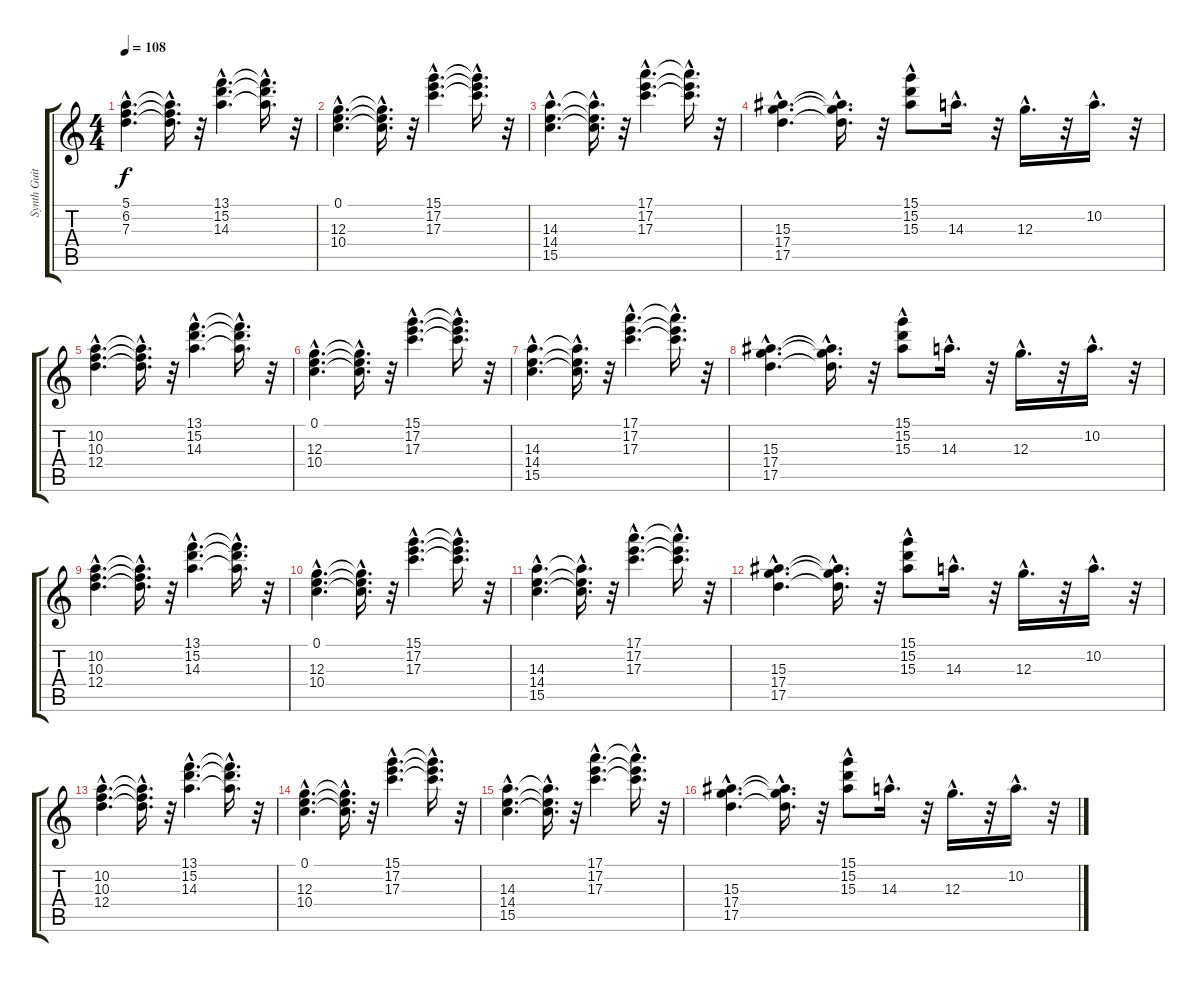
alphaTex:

\track ("Synth Guitar        " "Synth Guit") {instrument electricguitarjazz}
\staff {score tabs}
\tuning (E4 B3 G3 D3 A2 E2) {hide}
\ts (4 4)
\tempo 108
\clef g2
\ks c
(5.1{hac} 6.2{hac} 7.3{hac}).4{d dy f} (5.1{hac t} 6.2{hac t} 7.3{hac t}).16{d} r.32 (13.1{hac} 15.2{hac} 14.3{hac}).4{d} (13.1{hac t} 15.2{hac t} 14.3{hac t}).16{d} r.32 |
(0.1{hac} 12.3{hac} 10.4{hac}).4{d} (0.1{hac t} 12.3{hac t} 10.4{hac t}).16{d} r.32 (15.1{hac} 17.2{hac} 17.3{hac}).4{d} (15.1{hac t} 17.2{hac t} 17.3{hac t}).16{d} r.32 |
(14.3{hac} 14.4{hac} 15.5{hac}).4{d} (14.3{hac t} 14.4{hac t} 15.5{hac t}).16{d} r.32 (17.1{hac} 17.2{hac} 17.3{hac}).4{d} (17.1{hac t} 17.2{hac t} 17.3{hac t}).16{d} r.32 |
(15.3{hac} 17.4{hac} 17.5{hac}).4{d} (15.3{hac t} 17.4{hac t} 17.5{hac t}).16{d} r.32 (15.1{hac} 15.2{hac} 15.3{hac}).8 14.3{hac}.16{d} r.32 12.3{hac}.16{d} r.32 10.2{hac}.16{d} r.32 |
(10.2{hac} 10.3{hac} 12.4{hac}).4{d} (10.2{hac t} 10.3{hac t} 12.4{hac t}).16{d} r.32 (13.1{hac} 15.2{hac} 14.3{hac}).4{d} (13.1{hac t} 15.2{hac t} 14.3{hac t}).16{d} r.32 |
(0.1{hac} 12.3{hac} 10.4{hac}).4{d} (0.1{hac t} 12.3{hac t} 10.4{hac t}).16{d} r.32 (15.1{hac} 17.2{hac} 17.3{hac}).4{d} (15.1{hac t} 17.2{hac t} 17.3{hac t}).16{d} r.32 |
(14.3{hac} 14.4{hac} 15.5{hac}).4{d} (14.3{hac t} 14.4{hac t} 15.5{hac t}).16{d} r.32 (17.1{hac} 17.2{hac} 17.3{hac}).4{d} (17.1{hac t} 17.2{hac t} 17.3{hac t}).16{d} r.32 |
(15.3{hac} 17.4{hac} 17.5{hac}).4{d} (15.3{hac t} 17.4{hac t} 17.5{hac t}).16{d} r.32 (15.1{hac} 15.2{hac} 15.3{hac}).8 14.3{hac}.16{d} r.32 12.3{hac}.16{d} r.32 10.2{hac}.16{d} r.32 |
(10.2{hac} 10.3{hac} 12.4{hac}).4{d} (10.2{hac t} 10.3{hac t} 12.4{hac t}).16{d} r.32 (13.1{hac} 15.2{hac} 14.3{hac}).4{d} (13.1{hac t} 15.2{hac t} 14.3{hac t}).16{d} r.32 |
(0.1{hac} 12.3{hac} 10.4{hac}).4{d} (0.1{hac t} 12.3{hac t} 10.4{hac t}).16{d} r.32 (15.1{hac} 17.2{hac} 17.3{hac}).4{d} (15.1{hac t} 17.2{hac t} 17.3{hac t}).16{d} r.32 |
(14.3{hac} 14.4{hac} 15.5{hac}).4{d} (14.3{hac t} 14.4{hac t} 15.5{hac t}).16{d} r.32 (17.1{hac} 17.2{hac} 17.3{hac}).4{d} (17.1{hac t} 17.2{hac t} 17.3{hac t}).16{d} r.32 |
(15.3{hac} 17.4{hac} 17.5{hac}).4{d} (15.3{hac t} 17.4{hac t} 17.5{hac t}).16{d} r.32 (15.1{hac} 15.2{hac} 15.3{hac}).8 14.3{hac}.16{d} r.32 12.3{hac}.16{d} r.32 10.2{hac}.16{d} r.32 |
(10.2{hac} 10.3{hac} 12.4{hac}).4{d} (10.2{hac t} 10.3{hac t} 12.4{hac t}).16{d} r.32 (13.1{hac} 15.2{hac} 14.3{hac}).4{d} (13.1{hac t} 15.2{hac t} 14.3{hac t}).16{d} r.32 |
(0.1{hac} 12.3{hac} 10.4{hac}).4{d} (0.1{hac t} 12.3{hac t} 10.4{hac t}).16{d} r.32 (15.1{hac} 17.2{hac} 17.3{hac}).4{d} (15.1{hac t} 17.2{hac t} 17.3{hac t}).16{d} r.32 |
(14.3{hac} 14.4{hac} 15.5{hac}).4{d} (14.3{hac t} 14.4{hac t} 15.5{hac t}).16{d} r.32 (17.1{hac} 17.2{hac} 17.3{hac}).4{d} (17.1{hac t} 17.2{hac t} 17.3{hac t}).16{d} r.32 |
(15.3{hac} 17.4{hac} 17.5{hac}).4{d} (15.3{hac t} 17.4{hac t} 17.5{hac t}).16{d} r.32 (15.1{hac} 15.2{hac} 15.3{hac}).8 14.3{hac}.16{d} r.32 12.3{hac}.16{d} r.32 10.2{hac}.16{d} r.32
